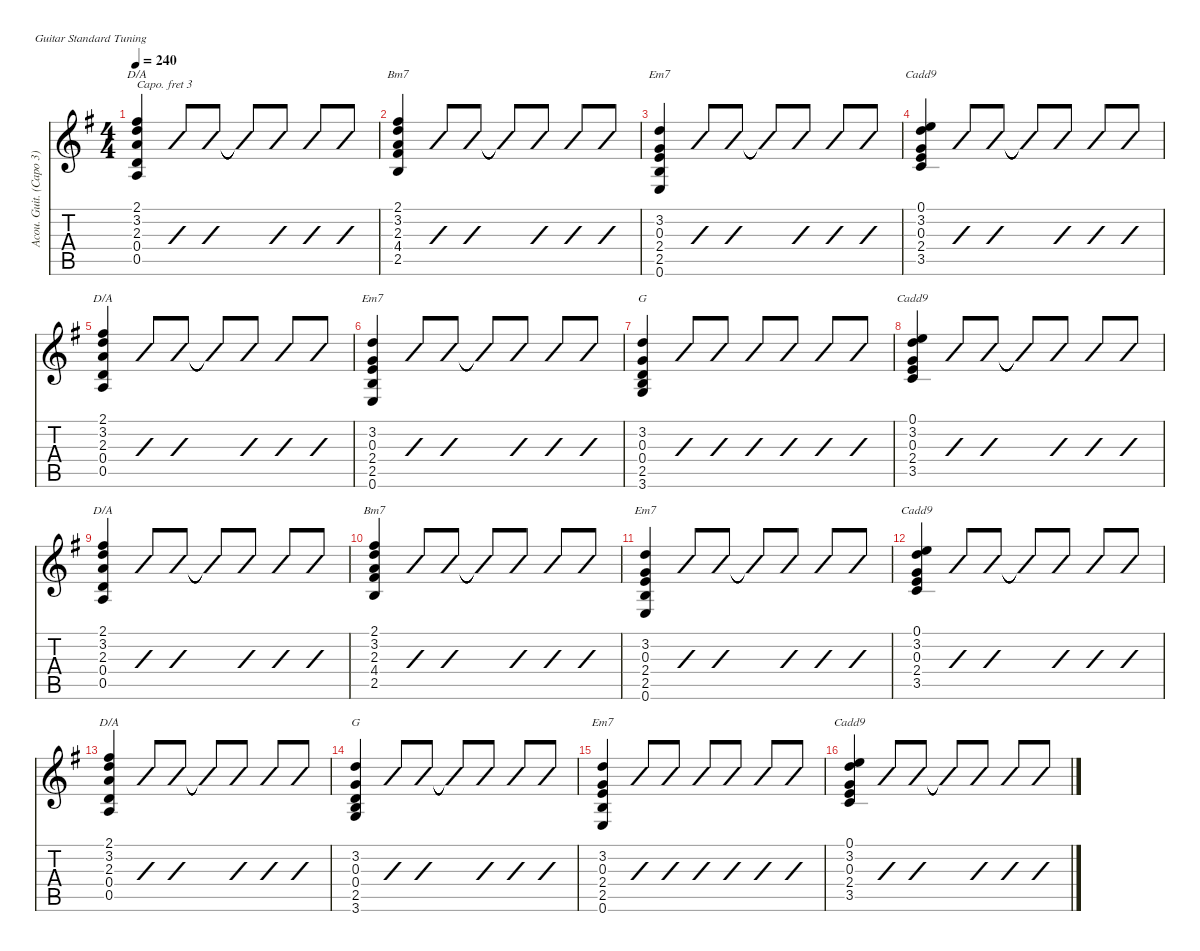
\defaultSystemsLayout 4
\hideDynamics
\bracketExtendMode nobrackets
\otherSystemsTrackNameOrientation horizontal
\track ("Acou. Guit. (Capo 3)" "Acou. Guit. (Capo 3)") {defaultSystemsLayout 4 instrument acousticguitarsteel}
\staff {score tabs}
\capo 3
\tuning (E4 B3 G3 D3 A2 E2)
\displaytranspose 9
\chord ("Cadd9" 0 3 0 2 3 x) {showdiagram false showfingering false}
\chord ("D/A" 2 3 2 0 0 x) {showdiagram false showfingering false barre 2}
\chord ("Bm7" 2 3 2 4 2 x) {showdiagram false showfingering false barre (2 2)}
\chord ("Em7" x 3 0 2 2 0) {showdiagram false showfingering false}
\chord ("G" x 3 0 0 2 3) {showdiagram false showfingering false}
\ts (4 4)
\tempo 240
\clef g2
\ks g
(3.2{acc forcenatural} 2.1{acc #} 2.3{acc forcenatural} 0.4{acc forcenatural} 0.5{acc forcenatural}).4{ch "D/A" dy f beam Up} (3.2{acc forcenatural} 2.1{acc #} 2.3{acc forcenatural} 0.4{acc forcenatural} 0.5{acc forcenatural}).8{slashed beam Up} (3.2{acc forcenatural} 2.1{acc #} 2.3{acc forcenatural} 0.4{acc forcenatural} 0.5{acc forcenatural}).8{slashed beam Up} (3.2{t acc forcenatural} 2.1{t acc #} 2.3{t acc forcenatural} 0.4{t acc forcenatural} 0.5{t acc forcenatural}).8{slashed beam Up} (3.2{acc forcenatural} 2.1{acc #} 2.3{acc forcenatural} 0.4{acc forcenatural} 0.5{acc forcenatural}).8{slashed beam Up} (3.2{acc forcenatural} 2.1{acc #} 2.3{acc forcenatural} 0.4{acc forcenatural} 0.5{acc forcenatural}).8{slashed beam Up} (3.2{acc forcenatural} 2.1{acc #} 2.3{acc forcenatural} 0.4{acc forcenatural} 0.5{acc forcenatural}).8{slashed beam Up} |
(2.1{acc #} 3.2{acc forcenatural} 2.3{acc forcenatural} 4.4{acc #} 2.5{acc forcenatural}).4{ch "Bm7" beam Up} (2.1{acc #} 3.2{acc forcenatural} 2.3{acc forcenatural} 4.4{acc #} 2.5{acc forcenatural}).8{slashed beam Up} (2.1{acc #} 3.2{acc forcenatural} 2.3{acc forcenatural} 4.4{acc #} 2.5{acc forcenatural}).8{slashed beam Up} (2.1{t acc #} 3.2{t acc forcenatural} 2.3{t acc forcenatural} 4.4{t acc #} 2.5{t acc forcenatural}).8{slashed beam Up} (2.1{acc #} 3.2{acc forcenatural} 2.3{acc forcenatural} 4.4{acc #} 2.5{acc forcenatural}).8{slashed beam Up} (2.1{acc #} 3.2{acc forcenatural} 2.3{acc forcenatural} 4.4{acc #} 2.5{acc forcenatural}).8{slashed beam Up} (2.1{acc #} 3.2{acc forcenatural} 2.3{acc forcenatural} 4.4{acc #} 2.5{acc forcenatural}).8{slashed beam Up} |
(3.2{acc forcenatural} 2.4{acc forcenatural} 2.5{acc forcenatural} 0.6{acc forcenatural} 0.3{acc forcenatural}).4{ch "Em7" beam Up} (3.2{acc forcenatural} 15.6{acc forcenatural} 2.4{acc forcenatural} 2.5{acc forcenatural} 0.6{acc forcenatural}).8{slashed beam Up} (3.2{acc forcenatural} 15.6{acc forcenatural} 2.4{acc forcenatural} 2.5{acc forcenatural} 0.6{acc forcenatural}).8{slashed beam Up} (3.2{t acc forcenatural} 0.6{t acc forcenatural} 2.4{t acc forcenatural} 2.5{t acc forcenatural} 0.6{t acc forcenatural}).8{slashed beam Up} (3.2{acc forcenatural} 15.6{acc forcenatural} 2.4{acc forcenatural} 2.5{acc forcenatural} 0.6{acc forcenatural}).8{slashed beam Up} (3.2{acc forcenatural} 15.6{acc forcenatural} 2.4{acc forcenatural} 2.5{acc forcenatural} 0.6{acc forcenatural}).8{slashed beam Up} (3.2{acc forcenatural} 15.6{acc forcenatural} 2.4{acc forcenatural} 2.5{acc forcenatural} 0.6{acc forcenatural}).8{slashed beam Up} |
(3.2{acc forcenatural} 0.3{acc forcenatural} 2.4{acc forcenatural} 3.5{acc forcenatural} 0.1{acc forcenatural}).4{ch "Cadd9" beam Up} (3.2{acc forcenatural} 0.3{acc forcenatural} 2.4{acc forcenatural} 3.5{acc forcenatural} 0.1{acc forcenatural}).8{slashed beam Up} (3.2{acc forcenatural} 0.3{acc forcenatural} 2.4{acc forcenatural} 3.5{acc forcenatural} 0.1{acc forcenatural}).8{slashed beam Up} (3.2{t acc forcenatural} 0.3{t acc forcenatural} 2.4{t acc forcenatural} 3.5{t acc forcenatural} 0.1{t acc forcenatural}).8{slashed beam Up} (3.2{acc forcenatural} 0.3{acc forcenatural} 2.4{acc forcenatural} 3.5{acc forcenatural} 0.1{acc forcenatural}).8{slashed beam Up} (3.2{acc forcenatural} 0.3{acc forcenatural} 2.4{acc forcenatural} 3.5{acc forcenatural} 0.1{acc forcenatural}).8{slashed beam Up} (3.2{acc forcenatural} 0.3{acc forcenatural} 2.4{acc forcenatural} 3.5{acc forcenatural} 0.1{acc forcenatural}).8{slashed beam Up} |
(3.2{acc forcenatural} 2.1{acc #} 2.3{acc forcenatural} 0.4{acc forcenatural} 0.5{acc forcenatural}).4{ch "D/A" beam Up} (3.2{acc forcenatural} 2.1{acc #} 2.3{acc forcenatural} 0.4{acc forcenatural} 0.5{acc forcenatural}).8{slashed beam Up} (3.2{acc forcenatural} 2.1{acc #} 2.3{acc forcenatural} 0.4{acc forcenatural} 0.5{acc forcenatural}).8{slashed beam Up} (3.2{t acc forcenatural} 2.1{t acc #} 2.3{t acc forcenatural} 0.4{t acc forcenatural} 0.5{t acc forcenatural}).8{slashed beam Up} (3.2{acc forcenatural} 2.1{acc #} 2.3{acc forcenatural} 0.4{acc forcenatural} 0.5{acc forcenatural}).8{slashed beam Up} (3.2{acc forcenatural} 2.1{acc #} 2.3{acc forcenatural} 0.4{acc forcenatural} 0.5{acc forcenatural}).8{slashed beam Up} (3.2{acc forcenatural} 2.1{acc #} 2.3{acc forcenatural} 0.4{acc forcenatural} 0.5{acc forcenatural}).8{slashed beam Up} |
(3.2{acc forcenatural} 2.4{acc forcenatural} 2.5{acc forcenatural} 0.6{acc forcenatural} 0.3{acc forcenatural}).4{ch "Em7" beam Up} (3.2{acc forcenatural} 15.6{acc forcenatural} 2.4{acc forcenatural} 2.5{acc forcenatural} 0.6{acc forcenatural}).8{slashed beam Up} (3.2{acc forcenatural} 15.6{acc forcenatural} 2.4{acc forcenatural} 2.5{acc forcenatural} 0.6{acc forcenatural}).8{slashed beam Up} (3.2{t acc forcenatural} 0.6{t acc forcenatural} 2.4{t acc forcenatural} 2.5{t acc forcenatural} 0.6{t acc forcenatural}).8{slashed beam Up} (3.2{acc forcenatural} 15.6{acc forcenatural} 2.4{acc forcenatural} 2.5{acc forcenatural} 0.6{acc forcenatural}).8{slashed beam Up} (3.2{acc forcenatural} 15.6{acc forcenatural} 2.4{acc forcenatural} 2.5{acc forcenatural} 0.6{acc forcenatural}).8{slashed beam Up} (3.2{acc forcenatural} 15.6{acc forcenatural} 2.4{acc forcenatural} 2.5{acc forcenatural} 0.6{acc forcenatural}).8{slashed beam Up} |
(3.2{acc forcenatural} 0.3{acc forcenatural} 0.4{acc forcenatural} 2.5{acc forcenatural} 3.6{acc forcenatural}).4{ch "G" beam Up} (3.2{acc forcenatural} 0.3{acc forcenatural} 0.4{acc forcenatural} 2.5{acc forcenatural} 3.6{acc forcenatural}).8{slashed beam Up} (3.2{acc forcenatural} 0.3{acc forcenatural} 0.4{acc forcenatural} 2.5{acc forcenatural} 3.6{acc forcenatural}).8{slashed beam Up} (3.2{acc forcenatural} 0.3{acc forcenatural} 0.4{acc forcenatural} 2.5{acc forcenatural} 3.6{acc forcenatural}).8{slashed beam Up} (3.2{acc forcenatural} 0.3{acc forcenatural} 0.4{acc forcenatural} 2.5{acc forcenatural} 3.6{acc forcenatural}).8{slashed beam Up} (3.2{acc forcenatural} 0.3{acc forcenatural} 0.4{acc forcenatural} 2.5{acc forcenatural} 3.6{acc forcenatural}).8{slashed beam Up} (3.2{acc forcenatural} 0.3{acc forcenatural} 0.4{acc forcenatural} 2.5{acc forcenatural} 3.6{acc forcenatural}).8{slashed beam Up} |
(3.2{acc forcenatural} 0.3{acc forcenatural} 2.4{acc forcenatural} 3.5{acc forcenatural} 0.1{acc forcenatural}).4{ch "Cadd9" beam Up} (3.2{acc forcenatural} 0.3{acc forcenatural} 2.4{acc forcenatural} 3.5{acc forcenatural} 0.1{acc forcenatural}).8{slashed beam Up} (3.2{acc forcenatural} 0.3{acc forcenatural} 2.4{acc forcenatural} 3.5{acc forcenatural} 0.1{acc forcenatural}).8{slashed beam Up} (3.2{t acc forcenatural} 0.3{t acc forcenatural} 2.4{t acc forcenatural} 3.5{t acc forcenatural} 0.1{t acc forcenatural}).8{slashed beam Up} (3.2{acc forcenatural} 0.3{acc forcenatural} 2.4{acc forcenatural} 3.5{acc forcenatural} 0.1{acc forcenatural}).8{slashed beam Up} (3.2{acc forcenatural} 0.3{acc forcenatural} 2.4{acc forcenatural} 3.5{acc forcenatural} 0.1{acc forcenatural}).8{slashed beam Up} (3.2{acc forcenatural} 0.3{acc forcenatural} 2.4{acc forcenatural} 3.5{acc forcenatural} 0.1{acc forcenatural}).8{slashed beam Up} |
(3.2{acc forcenatural} 2.1{acc #} 2.3{acc forcenatural} 0.4{acc forcenatural} 0.5{acc forcenatural}).4{ch "D/A" beam Up} (3.2{acc forcenatural} 2.1{acc #} 2.3{acc forcenatural} 0.4{acc forcenatural} 0.5{acc forcenatural}).8{slashed beam Up} (3.2{acc forcenatural} 2.1{acc #} 2.3{acc forcenatural} 0.4{acc forcenatural} 0.5{acc forcenatural}).8{slashed beam Up} (3.2{t acc forcenatural} 2.1{t acc #} 2.3{t acc forcenatural} 0.4{t acc forcenatural} 0.5{t acc forcenatural}).8{slashed beam Up} (3.2{acc forcenatural} 2.1{acc #} 2.3{acc forcenatural} 0.4{acc forcenatural} 0.5{acc forcenatural}).8{slashed beam Up} (3.2{acc forcenatural} 2.1{acc #} 2.3{acc forcenatural} 0.4{acc forcenatural} 0.5{acc forcenatural}).8{slashed beam Up} (3.2{acc forcenatural} 2.1{acc #} 2.3{acc forcenatural} 0.4{acc forcenatural} 0.5{acc forcenatural}).8{slashed beam Up} |
(2.1{acc #} 3.2{acc forcenatural} 2.3{acc forcenatural} 4.4{acc #} 2.5{acc forcenatural}).4{ch "Bm7" beam Up} (2.1{acc #} 3.2{acc forcenatural} 2.3{acc forcenatural} 4.4{acc #} 2.5{acc forcenatural}).8{slashed beam Up} (2.1{acc #} 3.2{acc forcenatural} 2.3{acc forcenatural} 4.4{acc #} 2.5{acc forcenatural}).8{slashed beam Up} (2.1{t acc #} 3.2{t acc forcenatural} 2.3{t acc forcenatural} 4.4{t acc #} 2.5{t acc forcenatural}).8{slashed beam Up} (2.1{acc #} 3.2{acc forcenatural} 2.3{acc forcenatural} 4.4{acc #} 2.5{acc forcenatural}).8{slashed beam Up} (2.1{acc #} 3.2{acc forcenatural} 2.3{acc forcenatural} 4.4{acc #} 2.5{acc forcenatural}).8{slashed beam Up} (2.1{acc #} 3.2{acc forcenatural} 2.3{acc forcenatural} 4.4{acc #} 2.5{acc forcenatural}).8{slashed beam Up} |
(3.2{acc forcenatural} 2.4{acc forcenatural} 2.5{acc forcenatural} 0.6{acc forcenatural} 0.3{acc forcenatural}).4{ch "Em7" beam Up} (3.2{acc forcenatural} 15.6{acc forcenatural} 2.4{acc forcenatural} 2.5{acc forcenatural} 0.6{acc forcenatural}).8{slashed beam Up} (3.2{acc forcenatural} 15.6{acc forcenatural} 2.4{acc forcenatural} 2.5{acc forcenatural} 0.6{acc forcenatural}).8{slashed beam Up} (3.2{t acc forcenatural} 0.6{t acc forcenatural} 2.4{t acc forcenatural} 2.5{t acc forcenatural} 0.6{t acc forcenatural}).8{slashed beam Up} (3.2{acc forcenatural} 15.6{acc forcenatural} 2.4{acc forcenatural} 2.5{acc forcenatural} 0.6{acc forcenatural}).8{slashed beam Up} (3.2{acc forcenatural} 15.6{acc forcenatural} 2.4{acc forcenatural} 2.5{acc forcenatural} 0.6{acc forcenatural}).8{slashed beam Up} (3.2{acc forcenatural} 15.6{acc forcenatural} 2.4{acc forcenatural} 2.5{acc forcenatural} 0.6{acc forcenatural}).8{slashed beam Up} |
(3.2{acc forcenatural} 0.3{acc forcenatural} 2.4{acc forcenatural} 3.5{acc forcenatural} 0.1{acc forcenatural}).4{ch "Cadd9" beam Up} (3.2{acc forcenatural} 0.3{acc forcenatural} 2.4{acc forcenatural} 3.5{acc forcenatural} 0.1{acc forcenatural}).8{slashed beam Up} (3.2{acc forcenatural} 0.3{acc forcenatural} 2.4{acc forcenatural} 3.5{acc forcenatural} 0.1{acc forcenatural}).8{slashed beam Up} (3.2{t acc forcenatural} 0.3{t acc forcenatural} 2.4{t acc forcenatural} 3.5{t acc forcenatural} 0.1{t acc forcenatural}).8{slashed beam Up} (3.2{acc forcenatural} 0.3{acc forcenatural} 2.4{acc forcenatural} 3.5{acc forcenatural} 0.1{acc forcenatural}).8{slashed beam Up} (3.2{acc forcenatural} 0.3{acc forcenatural} 2.4{acc forcenatural} 3.5{acc forcenatural} 0.1{acc forcenatural}).8{slashed beam Up} (3.2{acc forcenatural} 0.3{acc forcenatural} 2.4{acc forcenatural} 3.5{acc forcenatural} 0.1{acc forcenatural}).8{slashed beam Up} |
(3.2{acc forcenatural} 2.1{acc #} 2.3{acc forcenatural} 0.4{acc forcenatural} 0.5{acc forcenatural}).4{ch "D/A" beam Up} (3.2{acc forcenatural} 2.1{acc #} 2.3{acc forcenatural} 0.4{acc forcenatural} 0.5{acc forcenatural}).8{slashed beam Up} (3.2{acc forcenatural} 2.1{acc #} 2.3{acc forcenatural} 0.4{acc forcenatural} 0.5{acc forcenatural}).8{slashed beam Up} (3.2{t acc forcenatural} 2.1{t acc #} 2.3{t acc forcenatural} 0.4{t acc forcenatural} 0.5{t acc forcenatural}).8{slashed beam Up} (3.2{acc forcenatural} 2.1{acc #} 2.3{acc forcenatural} 0.4{acc forcenatural} 0.5{acc forcenatural}).8{slashed beam Up} (3.2{acc forcenatural} 2.1{acc #} 2.3{acc forcenatural} 0.4{acc forcenatural} 0.5{acc forcenatural}).8{slashed beam Up} (3.2{acc forcenatural} 2.1{acc #} 2.3{acc forcenatural} 0.4{acc forcenatural} 0.5{acc forcenatural}).8{slashed beam Up} |
(3.2{acc forcenatural} 0.3{acc forcenatural} 0.4{acc forcenatural} 2.5{acc forcenatural} 3.6{acc forcenatural}).4{ch "G" beam Up} (3.2{acc forcenatural} 0.3{acc forcenatural} 0.4{acc forcenatural} 2.5{acc forcenatural} 3.6{acc forcenatural}).8{slashed beam Up} (3.2{acc forcenatural} 0.3{acc forcenatural} 0.4{acc forcenatural} 2.5{acc forcenatural} 3.6{acc forcenatural}).8{slashed beam Up} (3.2{t acc forcenatural} 0.3{t acc forcenatural} 0.4{t acc forcenatural} 2.5{t acc forcenatural} 3.6{t acc forcenatural}).8{slashed beam Up} (3.2{acc forcenatural} 0.3{acc forcenatural} 0.4{acc forcenatural} 2.5{acc forcenatural} 3.6{acc forcenatural}).8{slashed beam Up} (3.2{acc forcenatural} 0.3{acc forcenatural} 0.4{acc forcenatural} 2.5{acc forcenatural} 3.6{acc forcenatural}).8{slashed beam Up} (3.2{acc forcenatural} 0.3{acc forcenatural} 0.4{acc forcenatural} 2.5{acc forcenatural} 3.6{acc forcenatural}).8{slashed beam Up} |
(3.2{acc forcenatural} 2.4{acc forcenatural} 2.5{acc forcenatural} 0.6{acc forcenatural} 0.3{acc forcenatural}).4{ch "Em7" beam Up} (3.2{acc forcenatural} 15.6{acc forcenatural} 2.4{acc forcenatural} 2.5{acc forcenatural} 0.6{acc forcenatural}).8{slashed beam Up} (3.2{acc forcenatural} 15.6{acc forcenatural} 2.4{acc forcenatural} 2.5{acc forcenatural} 0.6{acc forcenatural}).8{slashed beam Up} (3.2{acc forcenatural} 15.6{acc forcenatural} 2.4{acc forcenatural} 2.5{acc forcenatural} 0.6{acc forcenatural}).8{slashed beam Up} (3.2{acc forcenatural} 15.6{acc forcenatural} 2.4{acc forcenatural} 2.5{acc forcenatural} 0.6{acc forcenatural}).8{slashed beam Up} (3.2{acc forcenatural} 15.6{acc forcenatural} 2.4{acc forcenatural} 2.5{acc forcenatural} 0.6{acc forcenatural}).8{slashed beam Up} (3.2{acc forcenatural} 15.6{acc forcenatural} 2.4{acc forcenatural} 2.5{acc forcenatural} 0.6{acc forcenatural}).8{slashed beam Up} |
\scale
1.15342 (3.2{acc forcenatural} 0.3{acc forcenatural} 2.4{acc forcenatural} 3.5{acc forcenatural} 0.1{acc forcenatural}).4{ch "Cadd9" beam Up} (3.2{acc forcenatural} 0.3{acc forcenatural} 2.4{acc forcenatural} 3.5{acc forcenatural} 0.1{acc forcenatural}).8{slashed beam Up} (3.2{acc forcenatural} 0.3{acc forcenatural} 2.4{acc forcenatural} 3.5{acc forcenatural} 0.1{acc forcenatural}).8{slashed beam Up} (3.2{t acc forcenatural} 0.3{t acc forcenatural} 2.4{t acc forcenatural} 3.5{t acc forcenatural} 0.1{t acc forcenatural}).8{slashed beam Up} (3.2{acc forcenatural} 0.3{acc forcenatural} 2.4{acc forcenatural} 3.5{acc forcenatural} 0.1{acc forcenatural}).8{slashed beam Up} (3.2{acc forcenatural} 0.3{acc forcenatural} 2.4{acc forcenatural} 3.5{acc forcenatural} 0.1{acc forcenatural}).8{slashed beam Up} (3.2{acc forcenatural} 0.3{acc forcenatural} 2.4{acc forcenatural} 3.5{acc forcenatural} 0.1{acc forcenatural}).8{slashed beam Up}
